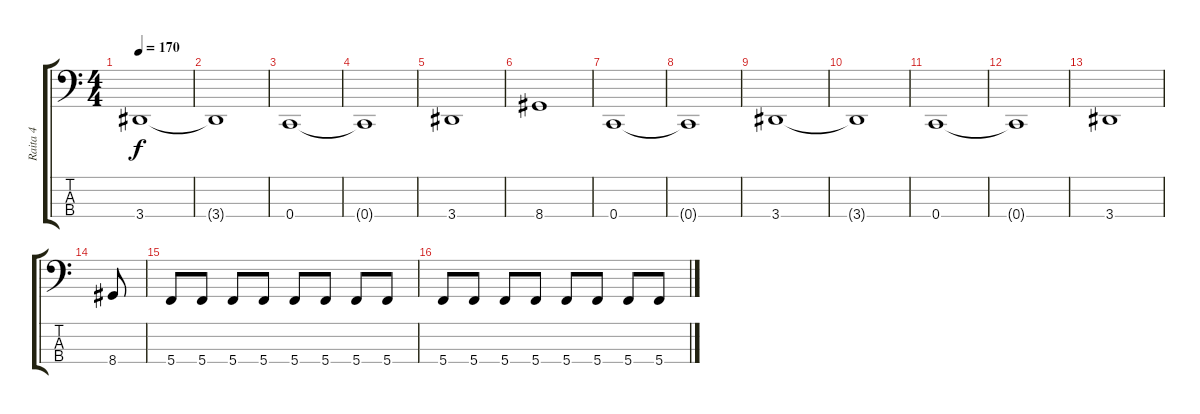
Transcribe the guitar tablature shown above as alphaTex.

\track ("Raita 4" "Raita 4") {instrument electricbasspick}
\staff {score tabs}
\tuning (F2 C2 G1 C1) {hide}
\ts (4 4)
\tempo 170
\clef f4
\ks c
3.4.1{dy f} |
3.4{t}.1 |
0.4.1 |
0.4{t}.1 |
3.4.1 |
8.4.1 |
0.4.1 |
0.4{t}.1 |
3.4.1 |
3.4{t}.1 |
0.4.1 |
0.4{t}.1 |
3.4.1 |
8.4.8 |
5.4.8 5.4.8 5.4.8 5.4.8 5.4.8 5.4.8 5.4.8 5.4.8 |
5.4.8 5.4.8 5.4.8 5.4.8 5.4.8 5.4.8 5.4.8 5.4.8
